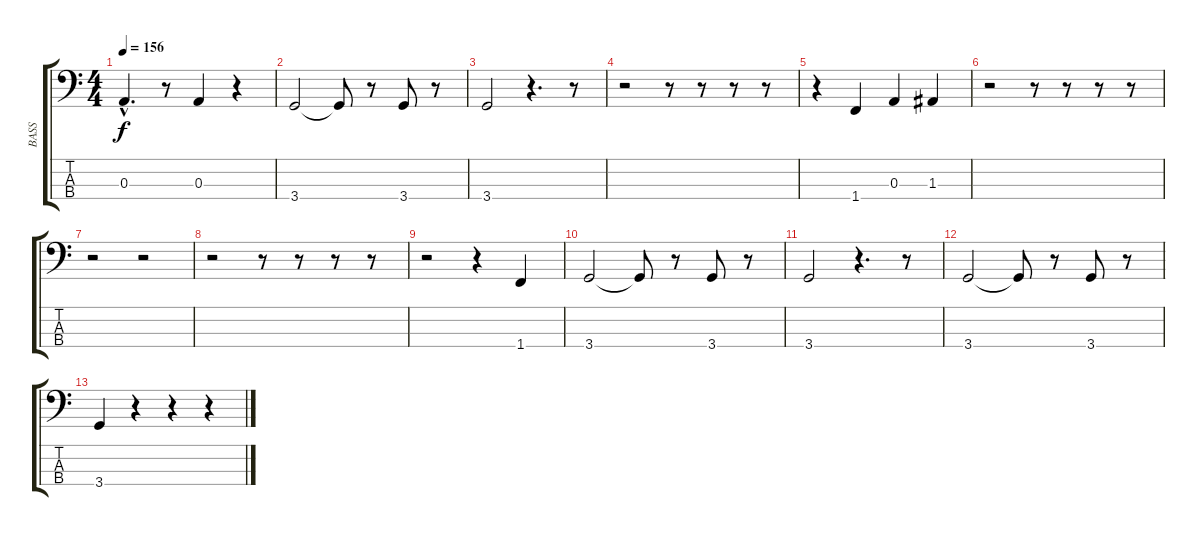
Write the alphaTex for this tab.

\track ("BASS" "BASS") {instrument electricbassfinger}
\staff {score tabs}
\tuning (G2 D2 A1 E1) {hide}
\ts (4 4)
\tempo 156
\clef f4
\ks c
0.3{hac}.4{d dy f} r.8 0.3.4 r.4 |
3.4.2 3.4{t}.8 r.8 3.4.8 r.8 |
3.4.2 r.4{d} r.8 |
r.2 r.8 r.8 r.8 r.8 |
r.4 1.4.4 0.3.4 1.3.4 |
r.2 r.8 r.8 r.8 r.8 |
r.2 r.2 |
r.2 r.8 r.8 r.8 r.8 |
r.2 r.4 1.4.4 |
3.4.2 3.4{t}.8 r.8 3.4.8 r.8 |
3.4.2 r.4{d} r.8 |
3.4.2 3.4{t}.8 r.8 3.4.8 r.8 |
3.4.4 r.4 r.4 r.4
